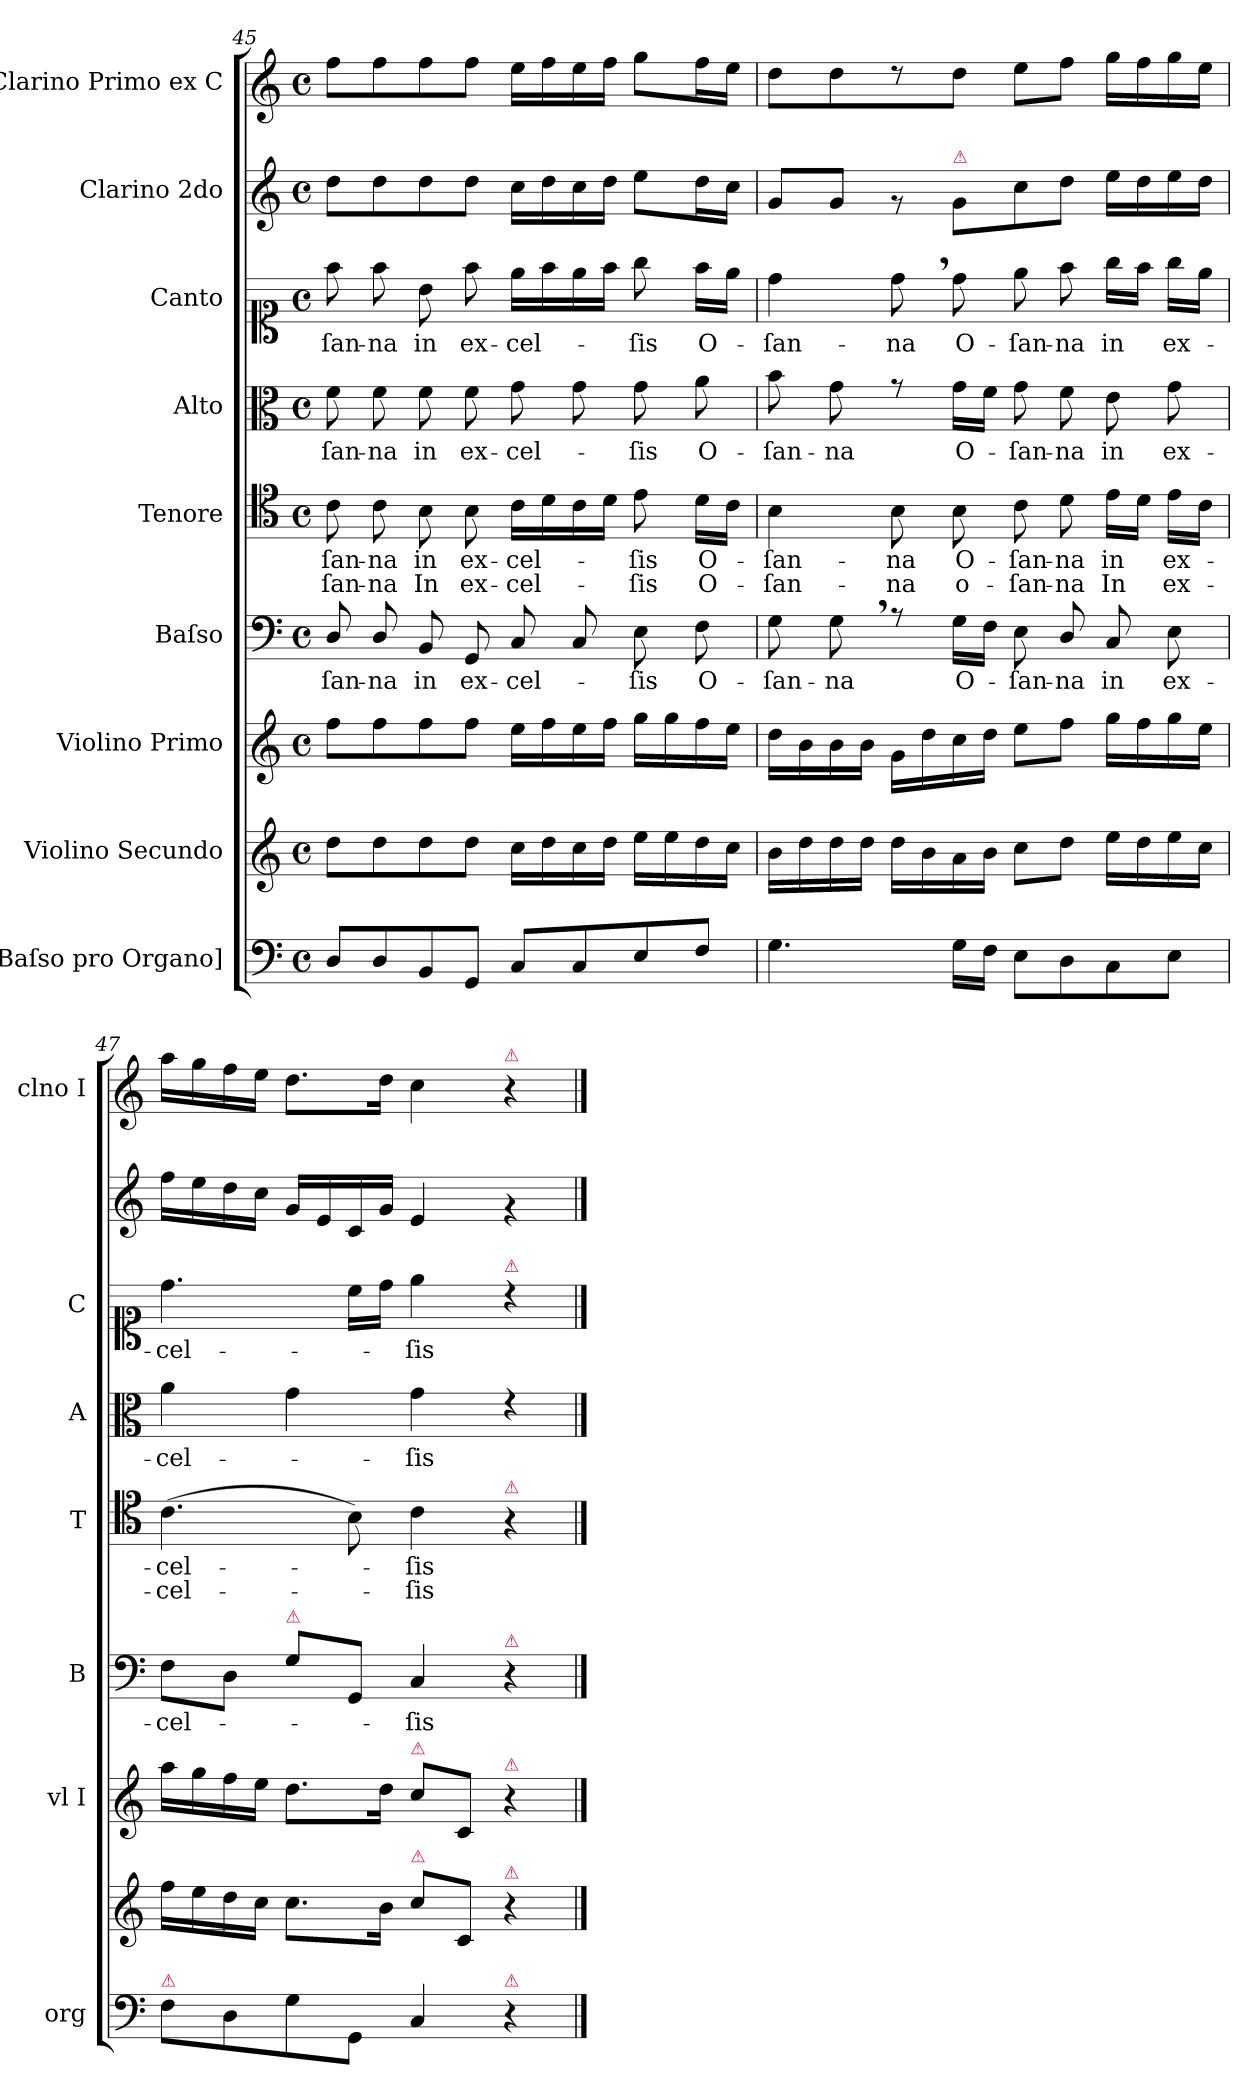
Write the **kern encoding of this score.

**kern	**kern	**kern	**kern	**text	**kern	**text	**text	**kern	**text	**kern	**text	**kern	**kern
*part9	*part8	*part7	*part6	*part6	*part5	*part5	*part5	*part4	*part4	*part3	*part3	*part2	*part1
*staff9	*staff8	*staff7	*staff6	*staff6	*staff5	*staff5	*staff5	*staff4	*staff4	*staff3	*staff3	*staff2	*staff1
*I"[Baſso pro Organo]	*I"Violino Secundo	*I"Violino Primo	*I"Baſso	*	*I"Tenore	*	*	*I"Alto	*	*I"Canto	*	*I"Clarino 2do	*I"Clarino Primo ex C
*I'org	*	*I'vl I	*I'B	*	*I'T	*	*	*I'A	*	*I'C	*	*	*I'clno I
*clefF4	*clefG2	*clefG2	*clefF4	*	*clefC4	*	*	*clefC3	*	*clefC1	*	*clefG2	*clefG2
*k[]	*k[]	*k[]	*k[]	*	*k[]	*	*	*k[]	*	*k[]	*	*k[]	*k[]
*C:	*C:	*C:	*C:	*	*C:	*	*	*C:	*	*C:	*	*C:	*C:
*M4/4	*M4/4	*M4/4	*M4/4	*	*M4/4	*	*	*M4/4	*	*M4/4	*	*M4/4	*M4/4
*met(c)	*met(c)	*met(c)	*met(c)	*	*met(c)	*	*	*met(c)	*	*met(c)	*	*met(c)	*met(c)
=45	=45	=45	=45	=45	=45	=45	=45	=45	=45	=45	=45	=45	=45
!	!	!	!	!LO:LY:i	!	!LO:LY:i	!	!	!LO:LY:i	!	!	!	!
8D/L	8dd\L	8ff\L	8D/	-ſan-	8c\	-ſan-	-ſan-	8f\	-ſan-	8ff\	-ſan-	8dd\L	8ff\L
!	!	!	!	!LO:LY:i	!	!LO:LY:i	!	!	!LO:LY:i	!	!	!	!
8D/	8dd\	8ff\	8D/	-na	8c\	-na	-na	8f\	-na	8ff\	-na	8dd\	8ff\
!	!	!	!	!LO:LY:i	!	!LO:LY:i	!	!	!LO:LY:i	!	!LO:LY:i	!	!
8BB/	8dd\	8ff\	8BB/	in	8B\	in	In	8f\	in	8b\	in	8dd\	8ff\
!	!	!	!	!LO:LY:i	!	!LO:LY:i	!	!	!LO:LY:i	!	!LO:LY:i	!	!
8GG/J	8dd\J	8ff\J	8GG/	ex-	8B\	ex-	ex-	8f\	ex-	8ff\	ex-	8dd\J	8ff\J
!	!	!	!	!LO:LY:i	!	!LO:LY:i	!	!	!LO:LY:i	!	!LO:LY:i	!	!
8C/L	16cc\LL	16ee\LL	8C/	-cel-	16c\LL	-cel-	-cel-	8g\	-cel-	16ee\LL	-cel-	16cc\LL	16ee\LL
.	16dd\	16ff\	.	.	16d\	.	.	.	.	16ff\	.	16dd\	16ff\
8C/	16cc\	16ee\	8C/	.	16c\	.	.	8g\	.	16ee\	.	16cc\	16ee\
.	16dd\JJ	16ff\JJ	.	.	16d\JJ	.	.	.	.	16ff\JJ	.	16dd\JJ	16ff\JJ
!	!	!	!	!LO:LY:i	!	!LO:LY:i	!	!	!LO:LY:i	!	!LO:LY:i	!	!
8E/	16ee\LL	16gg\LL	8E\	-ſis	8e\	-ſis	-ſis	8g\	-ſis	8gg\	-ſis	8ee\L	8gg\L
.	16ee\	16gg\	.	.	.	.	.	.	.	.	.	.	.
!	!	!	!	!LO:LY:i	!	!LO:LY:i	!	!	!LO:LY:i	!	!LO:LY:i	!	!
8F/J	16dd\	16ff\	8F\	O-	16d\LL	O-	O-	8a\	O-	16ff\LL	O-	16dd\L	16ff\L
.	16cc\JJ	16ee\JJ	.	.	16c\JJ	.	.	.	.	16ee\JJ	.	16cc\JJ	16ee\JJ
=46	=46	=46	=46	=46	=46	=46	=46	=46	=46	=46	=46	=46	=46
!	!	!	!	!LO:LY:i	!	!LO:LY:i	!	!	!LO:LY:i	!	!LO:LY:i	!	!
4.G\	16b\LL	16dd\LL	8G\	-ſan-	4B\	-ſan-	-ſan-	8b\	-ſan-	4dd\	-ſan-	8g/L	8dd\L
.	16dd\	16b\	.	.	.	.	.	.	.	.	.	.	.
!	!	!	!	!LO:LY:i	!	!	!	!	!LO:LY:i	!	!	!	!
.	16dd\	16b\	8G,<\	-na	.	.	.	8g\	-na	.	.	8g/J	8dd\
.	16dd\JJ	16b\JJ	.	.	.	.	.	.	.	.	.	.	.
!	!	!	!	!	!	!LO:LY:i	!	!	!	!	!LO:LY:i	!	!
.	16dd\LL	16g\LL	8rA	.	8B\	-na	-na	8rg	.	8dd,<\	-na	8rg	8rdd
.	16b\	16dd\	.	.	.	.	.	.	.	.	.	.	.
!	!	!	!	!	!	!	!	!	!	!	!	!LO:TX:a:color=crimson:t=⚠	!
!	!	!	!	!	!	!LO:LY:i	!	!	!	!	!	!	!
16G\LL	16a\	16cc\	16G\LL	O-	8B\	O-	o-	16g\LL	O-	8dd\	O-	8g/L	8dd\J
16F\JJ	16b\JJ	16dd\JJ	16F\JJ	.	.	.	.	16f\JJ	.	.	.	.	.
!	!	!	!	!	!	!LO:LY:i	!	!	!	!	!	!	!
8E\L	8cc\L	8ee\L	8E\	-ſan-	8c\	-ſan-	-ſan-	8g\	-ſan-	8ee\	-ſan-	8cc\	8ee\L
!	!	!	!	!	!	!LO:LY:i	!	!	!	!	!	!	!
8D\	8dd\J	8ff\J	8D/	-na	8d\	-na	-na	8f\	-na	8ff\	-na	8dd\J	8ff\J
!	!	!	!	!	!	!LO:LY:i	!	!	!	!	!	!	!
8C\	16ee\LL	16gg\LL	8C/	in	16e\LL	in	In	8e\	in	16gg\LL	in	16ee\LL	16gg\LL
.	16dd\	16ff\	.	.	16d\JJ	.	.	.	.	16ff\JJ	.	16dd\	16ff\
!	!	!	!	!	!	!LO:LY:i	!	!	!	!	!	!	!
8E\J	16ee\	16gg\	8E\	ex-	16e\LL	ex-	ex-	8g\	ex-	16gg\LL	ex-	16ee\	16gg\
.	16cc\JJ	16ee\JJ	.	.	16c\JJ	.	.	.	.	16ee\JJ	.	16dd\JJ	16ee\JJ
=47	=47	=47	=47	=47	=47	=47	=47	=47	=47	=47	=47	=47	=47
!LO:TX:a:color=crimson:t=⚠	!	!	!	!	!	!	!	!	!	!	!	!	!
!	!	!	!	!	!	!LO:LY:i	!	!	!	!	!	!	!
8F\L	16ff\LL	16aa\LL	8F\L	-cel-	(4.c\	-cel-	-cel-	4a\	-cel-	4.dd\	-cel-	16ff\LL	16aa\LL
.	16ee\	16gg\	.	.	.	.	.	.	.	.	.	16ee\	16gg\
8D\	16dd\	16ff\	8D\J	.	.	.	.	.	.	.	.	16dd\	16ff\
.	16cc\JJ	16ee\JJ	.	.	.	.	.	.	.	.	.	16cc\JJ	16ee\JJ
!	!	!	!LO:TX:a:color=crimson:t=⚠	!	!	!	!	!	!	!	!	!	!
8G\	8.cc\L	8.dd\L	8G\L	.	.	.	.	4g\	.	.	.	16g/LL	8.dd\L
.	.	.	.	.	.	.	.	.	.	.	.	16e/	.
8GG/J	.	.	8GG/J	.	8B\)	.	.	.	.	16cc\LL	.	16c/	.
.	16b\Jk	16dd\Jk	.	.	.	.	.	.	.	16dd\JJ	.	16g/JJ	16dd\Jk
!	!	!LO:TX:a:color=crimson:t=⚠	!	!	!	!	!	!	!	!	!	!	!
!	!LO:TX:a:color=crimson:t=⚠	!	!	!	!	!	!	!	!	!	!	!	!
!	!	!	!	!	!	!LO:LY:i	!	!	!	!	!	!	!
4C/	8cc\L	8cc\L	4C/	-ſis	4c\	-ſis	-ſis	4g\	-ſis	4ee\	-ſis	4e/	4cc\
.	8c/J	8c/J	.	.	.	.	.	.	.	.	.	.	.
!	!	!	!	!	!	!	!	!	!	!	!	!	!LO:TX:a:color=crimson:t=⚠
!	!	!	!	!	!	!	!	!	!	!LO:TX:a:color=crimson:t=⚠	!	!	!
!	!	!	!	!	!LO:TX:a:color=crimson:t=⚠	!	!	!	!	!	!	!	!
!	!	!	!LO:TX:a:color=crimson:t=⚠	!	!	!	!	!	!	!	!	!	!
!	!	!LO:TX:a:color=crimson:t=⚠	!	!	!	!	!	!	!	!	!	!	!
!	!LO:TX:a:color=crimson:t=⚠	!	!	!	!	!	!	!	!	!	!	!	!
!LO:TX:a:color=crimson:t=⚠	!	!	!	!	!	!	!	!	!	!	!	!	!
4r	4r	4r	4r	.	4r	.	.	4re	.	4rb	.	4rg	4r
==	==	==	==	==	==	==	==	==	==	==	==	==	==
*-	*-	*-	*-	*-	*-	*-	*-	*-	*-	*-	*-	*-	*-
